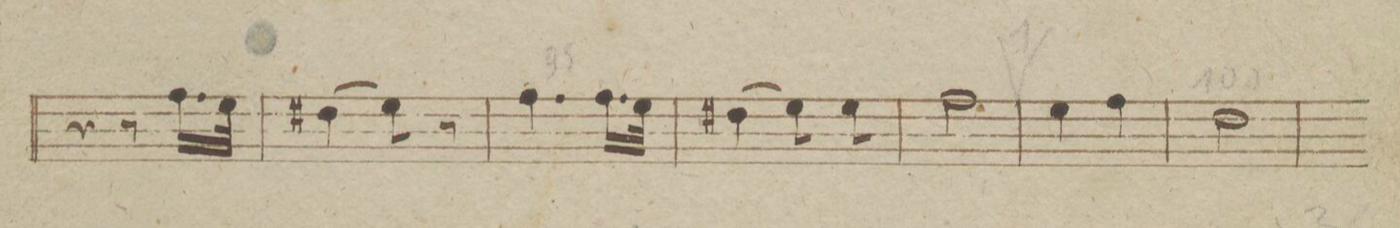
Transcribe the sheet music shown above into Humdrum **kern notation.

**kern	**dynam
*I"Clarinetto Secondo in B.	*
*clefG2	*
*k[b-e-]	*
*M2/4	*
4r	.
8r	.
16.ee-\LL	.
32dd\JJk	.
=92	=92
(4cc#X\	.
8dd\)	.
8r	.
=93	=93
4.ee-\	.
16.ee-\LL	.
32dd\JJk	.
=94	=94
(4cc#X\	.
8dd\)	.
8dd\	.
=95	=95
2ee-\	.
=96	=96
4dd\	.
4ee-\	.
=97	=97
2cc\	.
=98	=98
*-	*-
